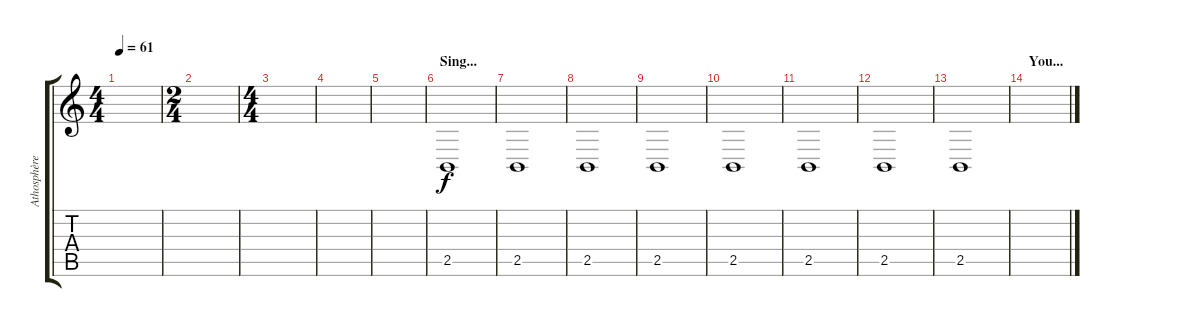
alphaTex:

\track ("Athosphère" "Athosphère") {instrument seashore}
\staff {score tabs}
\tuning (E4 B3 G3 D3 A2 E2) {hide}
\ts (4 4)
\tempo 61
\clef g2
\ks c
|
\ts (2 4)
|
\ts (4 4)
|
|
|
\section ("" "Sing...")
2.5.1 |
2.5.1 |
2.5.1 |
2.5.1 |
2.5.1 |
2.5.1 |
2.5.1 |
2.5.1 |
\section ("" "You...")
